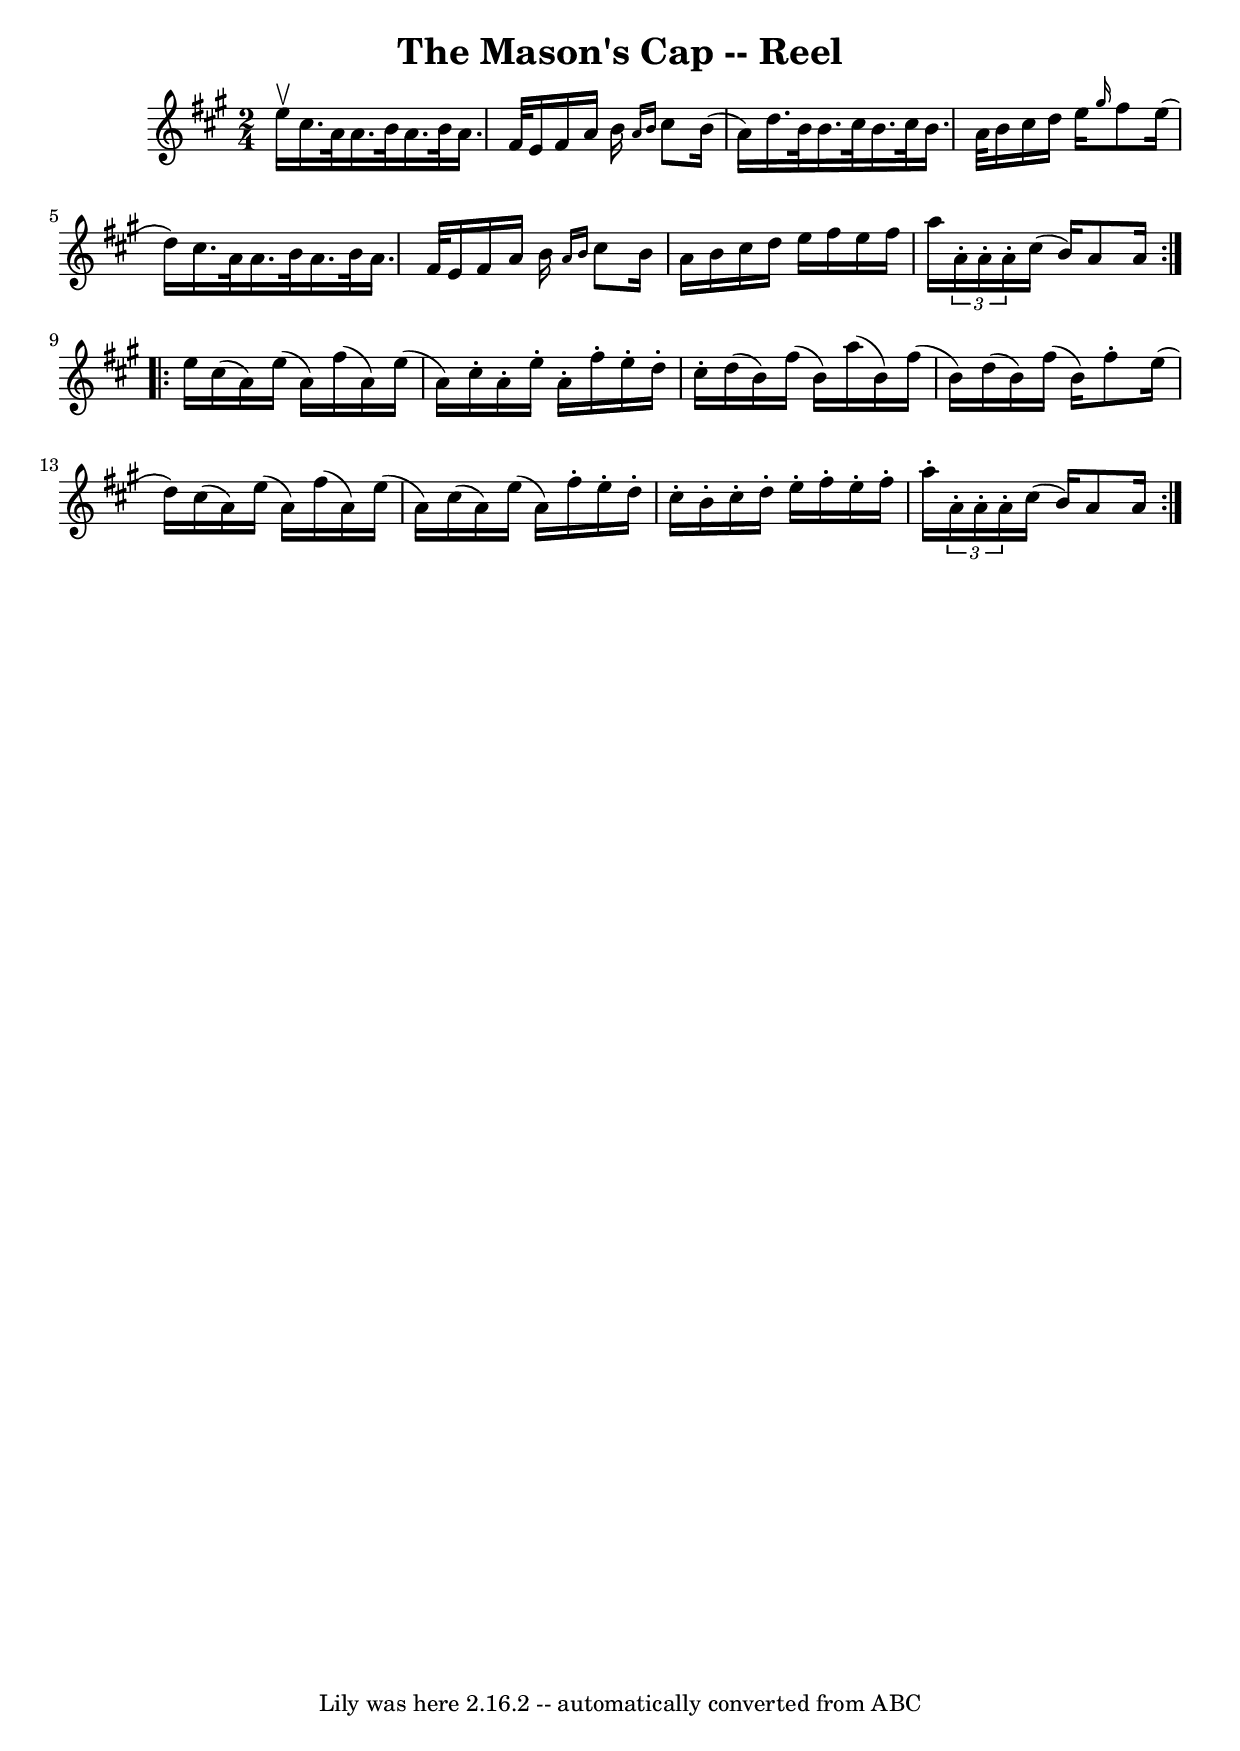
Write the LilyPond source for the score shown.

\version "2.16.2"
\include "Mammoth.ily"
\header {
  %% book = "Ryan's Mammoth Collection"
 crossRefNumber = "1"
 footnotes = ""
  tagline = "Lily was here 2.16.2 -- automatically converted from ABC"
  title = "The Mason's Cap -- Reel"

}
voicedefault =  {



  \repeat volta 2 {

    \time 2/4 
    \key a \major e''16^\upbow  |
 cs''16. a'32 a'16. b'32 a'16. b'32 a'16. fs'32   |
 e'16 fs'16 a'16    
 b'16  \grace { a'16 b'16   		 } cs''8 b'16 (a'16)  |
 d''16. b'32 b'16. cs''32 b'16. cs''32 b'16. a'32    |
 b'16 cs''16 d''16 e''16  \grace { gs''16  
				     } fs''8 e''16 (d''16)  |
 cs''16. a'32 a'16. b'32 a'16. b'32 a'16. fs'32   |
 e'16 fs'16 a'16 b'16  \grace {    
 a'16 b'16       } cs''8 b'16 a'16   |
 b'16 cs''16 d''16 e''16 fs''16 e''16 fs''16 a''16   |
    \times 2/3 { a'16-. 
		 a'16-. a'16-. 
	       } cs''16 (b'16) a'8 a'16  
  } 
  \repeat volta 2 {
 e''16   |
 cs''16 (a'16) e''16 (a'16) fs''16 ( a'16) e''16 (a'16)  |
 cs''16-. a'16-. e''16-. a'16-. fs''16-. e''16-. d''16-. cs''16-. |
 d''16 (b'16) fs''16 (b'16) a''16 (b'16) fs''16 (b'16) |
 d''16 (b'16) fs''16 (b'16) fs''8-. e''16 (d''16)   |
 cs''16 (a'16) e''16 (a'16) fs''16 (a'16) e''16 (a'16)  |
 cs''16 (a'16) e''16 (a'16) fs''16-. e''16-. d''16-. cs''16-.  |
 b'16-. cs''16-. d''16-. e''16-. fs''16-. e''16-. fs''16-. a''16-.  |
    
    \times 2/3 { a'16-. a'16-. a'16-. 
	       } cs''16 (b'16) a'8    
 a'16  
  }   

}

\score{
  <<

    \context Staff="default"
    {
      \voicedefault 
      
    }

  >>
  \layout {
    
  }
  \midi {
  }

}
